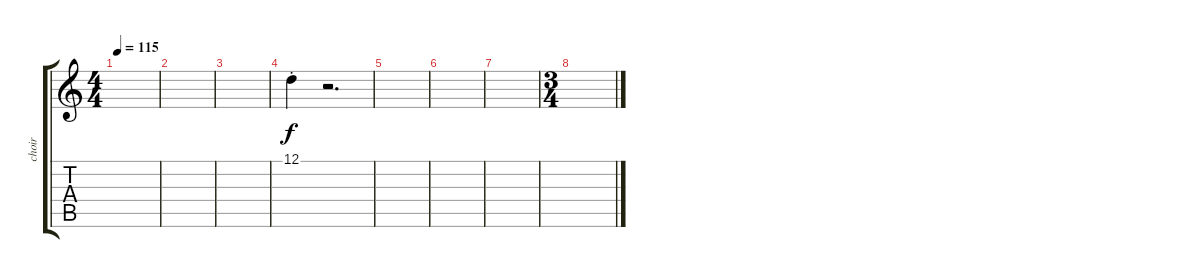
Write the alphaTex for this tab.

\track ("choir" "choir") {instrument choiraahs}
\staff {score tabs}
\tuning (D4 A3 F3 C3 G2 C2) {hide}
\ts (4 4)
\tempo 115
\clef g2
\ks c
|
|
|
12.1{st}.4 r.2{d} |
|
|
|
\ts (3 4)
